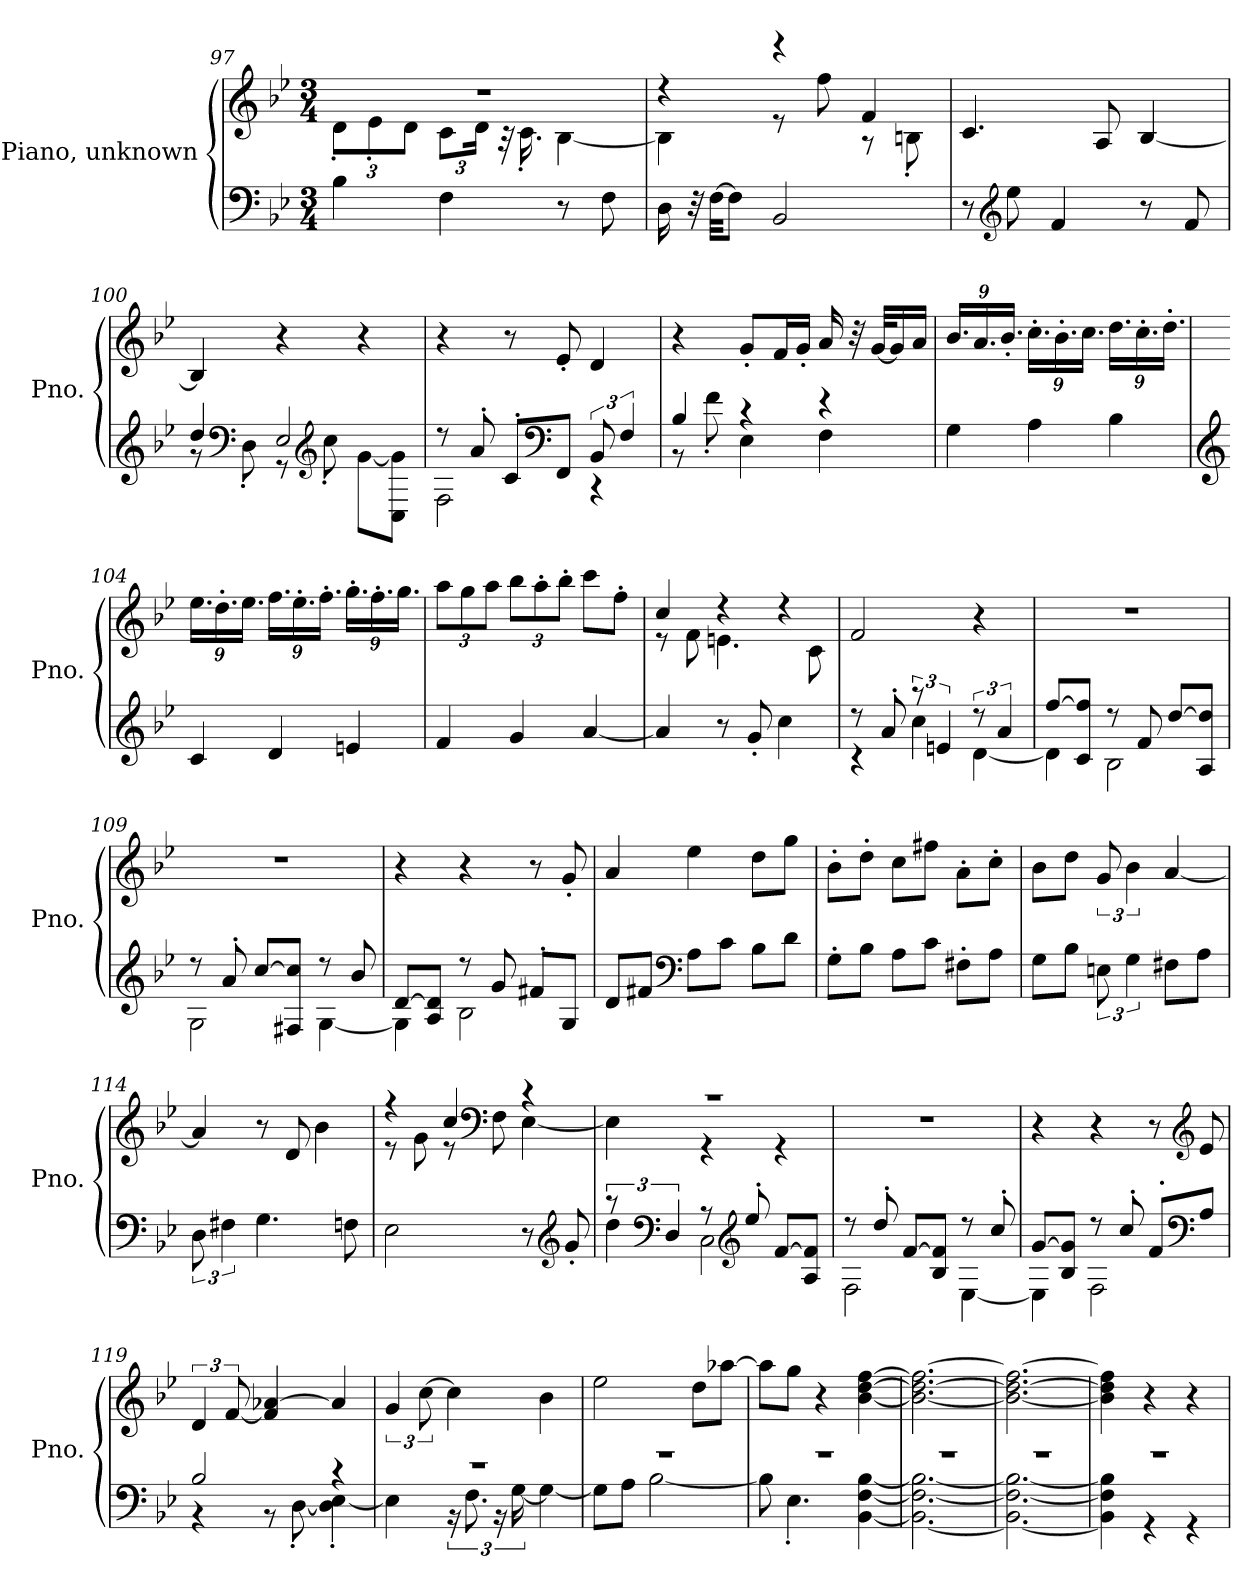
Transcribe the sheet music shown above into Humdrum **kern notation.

**kern	**kern
*part1	*part1
*staff2	*staff1
*I"Piano, unknown	*
*I'Pno.	*
*clefF4	*clefG2
*k[b-e-]	*k[b-e-]
*M3/4	*M3/4
=97	=97
*	*^
*	*	*Xbrackettup
4B-\	2.r	12d'\L
.	.	12e-'\
.	.	12d\J
4F\	.	12c\L
.	.	24d\Jk
.	.	32r
.	.	16.c'\
8r	.	[4B-\
8F\	.	.
=98	=98	=98
16D\	4r	4B-\]
32r	.	.
[32F\KKL	.	.
8F\J]	.	.
2BB-/	4r	8r
.	.	8ff\
.	4f/	8r
.	.	8Bn'\
*	*v	*v
!!LO:LB:g=z
=99	=99
8r	4.c/
*clefG2	*
8ee-\	.
4f/	.
.	8A/
8r	[4B-/
8f/	.
=100	=100
*^	*
4dd/	8r	4B-/]
*clefF4	*	*
.	8D'\	.
2E-/	8r	4r
*clefG2	*	*
.	8cc'\	.
.	[8g\L	4r
.	8C\ 8g\]J	.
=101	=101	=101
8r	2F\	4r
8a'/	.	.
8c'/L	.	8r
*clefF4	*	*
8FF/J	.	8e-'/
12BB-/	4r	4d/
6F/	.	.
=102	=102	=102
4B-/	8r	4r
.	8f'\	.
4r	4E-\	8g'/L
.	.	16f/L
.	.	16g'/JJ
4r	4F\	16a/
.	.	32r
.	.	[32g/KLL
.	.	16g/]
.	.	16a/JJ
*v	*v	*
!!LO:PB:g=z
=103	=103
4G\	18.b-/LL
.	18.a/
.	18.b-'/JJ
4A\	18.cc'\LL
.	18.b-'\
.	18.cc\JJ
4B-\	18.dd\LL
.	18.cc'\
.	18.dd'\JJ
=104	=104
*clefG2	*
4c/	18.ee-\LL
.	18.dd'\
.	18.ee-\JJ
4d/	18.ff\LL
.	18.ee-'\
.	18.ff'\JJ
4en/	18.gg'\LL
.	18.ff'\
.	18.gg\JJ
=105	=105
4f/	12aa\L
.	12gg\
.	12aa\J
4g/	12bb-\L
.	12aa'\
.	12bb-'\J
[4a/	8ccc\L
.	8ff'\J
!!LO:LB:g=z
=106	=106
*	*^
4a/]	4cc/	8r
.	.	8f\
8r	4r	4.en\
8g'/	.	.
4cc\	4r	.
.	.	8c\
*	*v	*v
=107	=107
*^	*
8r	4r	2f/
8a'/	.	.
12r	4cc\	.
6en/	.	.
12r	[4d\	4r
6a/	.	.
=108	=108	=108
[8ff/L	4d\]	2.r
8c/ 8ff/]J	.	.
8r	2B-\	.
8f/	.	.
[8dd/L	.	.
8A/ 8dd/]J	.	.
=109	=109	=109
8r	2G\	2.r
8a'/	.	.
[8cc/L	.	.
8F#X/ 8cc/]J	.	.
8r	[4G\	.
8b-/	.	.
=110	=110	=110
[8d/L	4G\]	4r
8A/ 8d/]J	.	.
8r	2B-\	4r
8g/	.	.
8f#X'/L	.	8r
8G/J	.	8g'/
*v	*v	*
!!LO:LB:g=z
=111	=111
8d/L	4a/
8f#X/J	.
*clefF4	*
8A\L	4ee-\
8c\J	.
8B-\L	8dd\L
8d\J	8gg\J
=112	=112
8G'\L	8b-'\L
8B-\J	8dd'\J
8A\L	8cc\L
8c\J	8ff#X\J
8F#X'\L	8a'\L
8A\J	8cc'\J
=113	=113
8G\L	8b-\L
8B-\J	8dd\J
*	*brackettup
12En\	12g/
6G\	6b-\
8F#X\L	[4a/
8A\J	.
=114	=114
12D\	4a/]
6F#X\	.
4.G\	8r
.	8d/
.	4b-\
8Fn\	.
=115	=115
*	*^
2E-\	4r	8r
.	.	8g\
.	4cc/	8r
*	*clefF4	*
.	.	8F\
8r	4r	[4E-\
*clefG2	*	*
8g'/	.	.
!!LO:LB:g=z	!!
=116	=116	=116
*^	*	*
12r	4dd\	2.r	4E-\]
*clefF4	*	*	*
6D/	.	.	.
8r	2C\	.	4r
*clefG2	*	*	*
8ee-'/	.	.	.
[8f/L	.	.	4r
8A/ 8f/]J	.	.	.
*	*	*v	*v
=117	=117	=117
8r	2F\	2.r
8dd'/	.	.
[8f/L	.	.
8B-/ 8f/]J	.	.
8r	[4E-\	.
8cc'/	.	.
=118	=118	=118
[8g/L	4E-\]	4r
8B-/ 8g/]J	.	.
8r	2F\	4r
8cc'/	.	.
8f'/L	.	8r
*clefF4	*	*clefG2
8A/J	.	8e-/
=119	=119	=119
2B-/	4r	6d/
.	.	[12f/
.	8r	4f/] [4a-X/
.	[8D'\	.
4r	4D\]' [4E-\'	4a-/]
!!LO:LB:g=z
=120	=120	=120
2.r	4E-\]	6g/
.	.	[12cc\
.	24r	4cc\]
.	12.F\	.
.	24r	.
.	[24G\	.
.	4G\_	4b-\
=121	=121	=121
2.r	8G\L]	2ee-\
.	8A\J	.
.	[2B-\	.
.	.	8dd\L
.	.	[8aa-X\J
=122	=122	=122
2.r	8B-\]	8aa-\L]
.	4.E-'\	8gg\J
.	.	4r
.	[4BB-\ [4F\ [4B-\	[4b-\ [4dd\ [4ff\
=123	=123	=123
2.r	2.BB-\_ 2.F\_ 2.B-\_	2.b-\_ 2.dd\_ 2.ff\_
=124	=124	=124
2.r	2.BB-\_ 2.F\_ 2.B-\_	2.b-\_ 2.dd\_ 2.ff\_
=125	=125	=125
2.r	4BB-\] 4F\] 4B-\]	4b-\] 4dd\] 4ff\]
.	4r	4r
.	4r	4r
*v	*v	*
=	=
*-	*-
